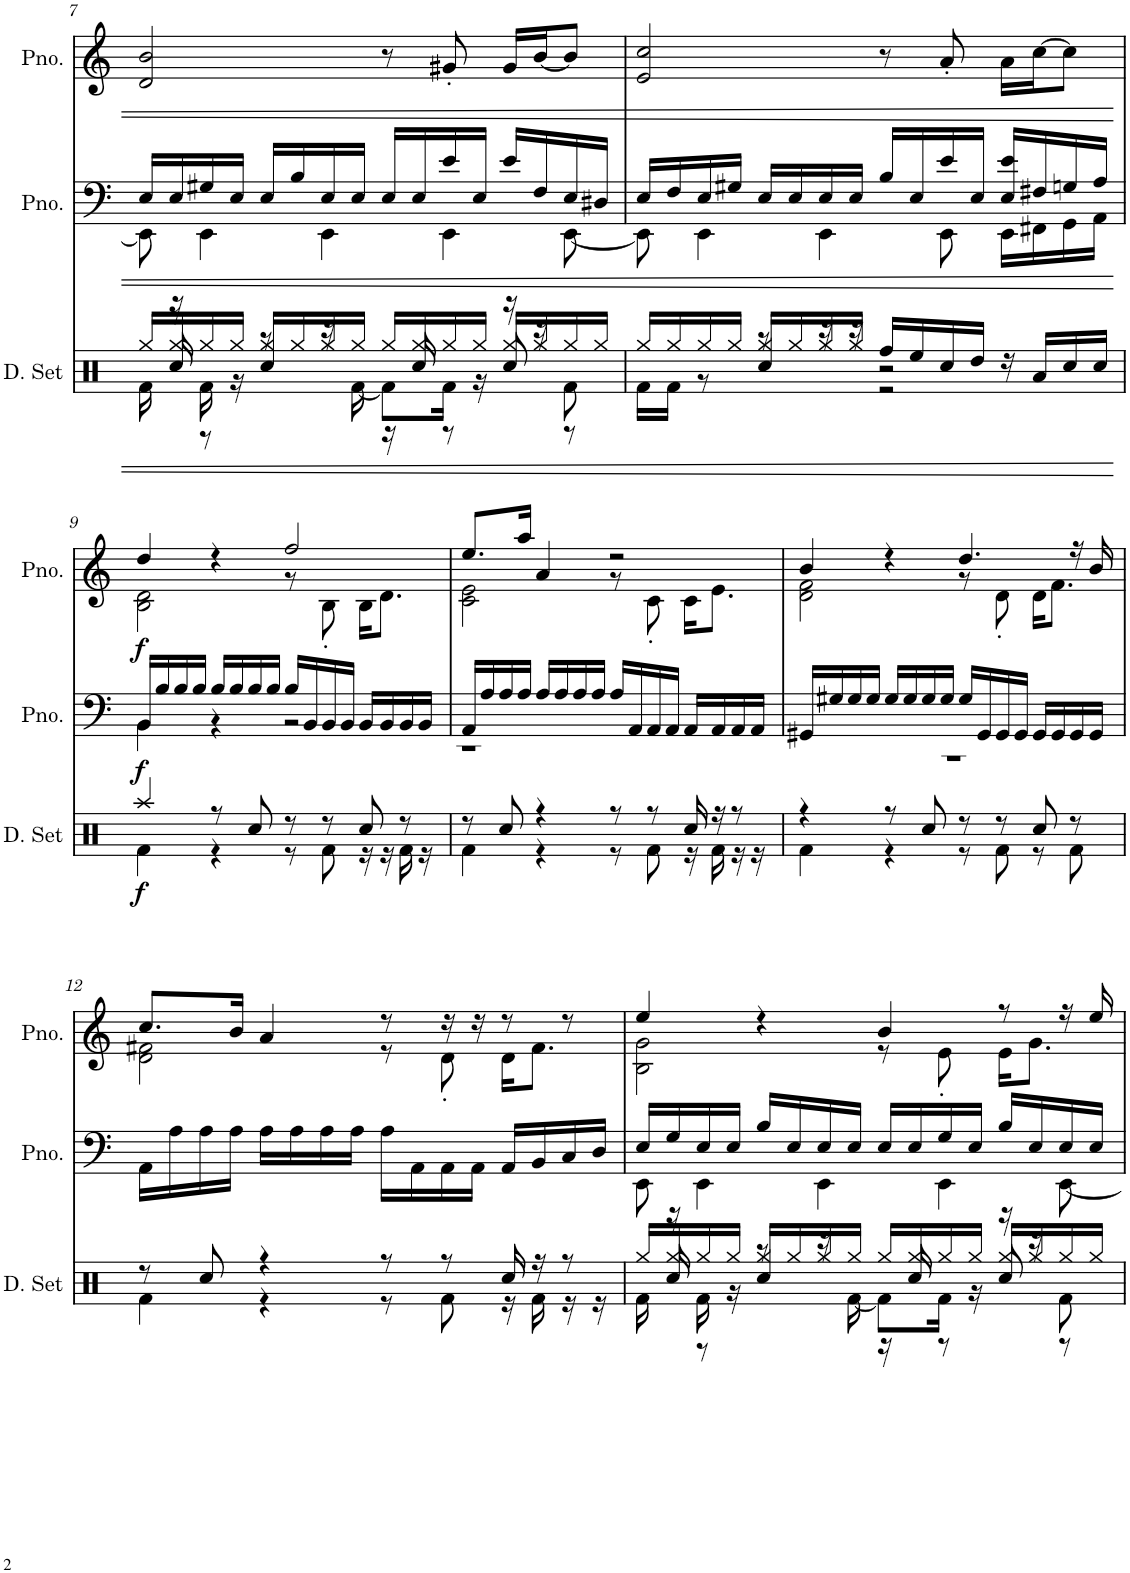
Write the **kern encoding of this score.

**kern	**dynam	**kern	**dynam	**kern	**dynam
*part3	*part3	*part2	*part2	*part1	*part1
*staff3	*staff3	*staff2	*staff2	*staff1	*staff1
*I"Drumset	*	*I"Piano	*	*I"Piano	*
*I'D. Set	*	*I'Pno.	*	*I'Pno.	*
!!LO:PB:g=z
*clefX	*	*clefF4	*	*clefG2	*
*	*	*Trd4c7	*	*	*
*k[]	*	*k[]	*	*k[]	*
*M4/4	*	*M4/4	*	*M4/4	*
=7	=7	=7	=7	=7	=7
*^	*	*^	*	*	*
*	*^	*	*	*	*	*	*
16Rgg/LL	16Rf\	16ryy	.	16E/LL	8EE\]	.	2d/ 2b/	.
16Rgg/	16r	16Rcc/	.	16E/	.	.	.	.
16Rgg/	16Rf\	8r	.	16G#X/	4EE\	.	.	.
16Rgg/JJ	16r	.	.	16E/JJ	.	.	.	.
16Rgg/LL	8r	4Rcc/	.	16E/LL	.	.	.	.
16Rgg/	.	.	.	16B/	.	.	.	.
16Rgg/	16r	.	.	16E/	4EE\	.	.	.
16Rgg/JJ	[16Rf\	.	.	16E/JJ	.	.	.	.
16Rgg/LL	8Rf\L]	16r	.	16E/LL	.	.	8r	.
16Rgg/	.	16Rcc/	.	16E/	.	.	.	.
16Rgg/	16Rf\Jk	8r	.	16e/	4EE\	.	8g#X'/	.
16Rgg/JJ	16r	.	.	16E/JJ	.	.	.	.
16Rgg/LL	16r	8Rcc/	.	16e/LL	.	.	16g#/LL	.
16Rgg/	16r	.	.	16F/	.	.	[16b/J	.
16Rgg/	8Rf\	8r	.	16E/	[8EE\	.	8b/J]	.
16Rgg/JJ	.	.	.	16D#X/JJ	.	.	.	.
=8	=8	=8	=8	=8	=8	=8	=8	=8
16Rgg/LL	16Rf\LL	4ryy	.	16E/LL	8EE\]	.	2e/ 2cc/	.
16Rgg/	16Rf\JJ	.	.	16F/	.	.	.	.
16Rgg/	8r	.	.	16E/	4EE\	.	.	.
16Rgg/JJ	.	.	.	16G#X/JJ	.	.	.	.
16Rgg/LL	8r	4Rcc/	.	16E/LL	.	.	.	.
16Rgg/	.	.	.	16E/	.	.	.	.
16Rgg/	16r	.	.	16E/	4EE\	.	.	.
16Rgg/JJ	16r	.	.	16E/JJ	.	.	.	.
16Rff/LL	2r	2r	.	16B/LL	.	.	8r	.
16Ree/	.	.	.	16E/	.	.	.	.
16Rcc/	.	.	.	16e/	8EE\	.	8a'/	.
16Rdd/JJ	.	.	.	16E/JJ	.	.	.	.
16r	.	.	.	16E/ 16e/LL	16EE\LL	.	16a\LL	.
16Ra/LL	.	.	.	16F#X/	16FF#X\	.	[16cc\J	.
16Rcc/	.	.	.	16Gn/	16GG\	.	8cc\J]	.
16Rcc/JJ	.	.	.	16A/JJ	16AA\JJ	.	.	.
*	*v	*v	*	*	*	*	*	*
!!LO:LB:g=z
=9	=9	=9	=9	=9	=9	=9	=9
*	*	*	*	*	*	*^	*
!	!	!LO:DY:b	!	!	!LO:DY:b	!	!	!LO:DY:b
4Raa/	4Rf\	f	16BB/LL	4BB\	f	4dd/	2B\ 2d\	f
.	.	.	16B/	.	.	.	.	.
.	.	.	16B/	.	.	.	.	.
.	.	.	16B/JJ	.	.	.	.	.
8r	4r	.	16B/LL	4r	.	4r	.	.
.	.	.	16B/	.	.	.	.	.
8Rcc/	.	.	16B/	.	.	.	.	.
.	.	.	16B/JJ	.	.	.	.	.
8r	8r	.	16B/LL	2r	.	2ff/	8r	.
.	.	.	16BB/	.	.	.	.	.
8r	8Rf\	.	16BB/	.	.	.	8B'\	.
.	.	.	16BB/JJ	.	.	.	.	.
8Rcc/	16r	.	16BB/LL	.	.	.	16B\KL	.
.	16r	.	16BB/	.	.	.	8.d\J	.
8r	16Rf\	.	16BB/	.	.	.	.	.
.	16r	.	16BB/JJ	.	.	.	.	.
=10	=10	=10	=10	=10	=10	=10	=10	=10
8r	4Rf\	.	16AA/LL	1r	.	8.ee/L	2c\ 2e\	.
.	.	.	16A/	.	.	.	.	.
8Rcc/	.	.	16A/	.	.	.	.	.
.	.	.	16A/JJ	.	.	16aa/Jk	.	.
4r	4r	.	16A/LL	.	.	4a/	.	.
.	.	.	16A/	.	.	.	.	.
.	.	.	16A/	.	.	.	.	.
.	.	.	16A/JJ	.	.	.	.	.
8r	8r	.	16A/LL	.	.	2r	8r	.
.	.	.	16AA/	.	.	.	.	.
8r	8Rf\	.	16AA/	.	.	.	8c'\	.
.	.	.	16AA/JJ	.	.	.	.	.
16Rcc/	16r	.	16AA/LL	.	.	.	16c\KL	.
16r	16Rf\	.	16AA/	.	.	.	8.e\J	.
8r	16r	.	16AA/	.	.	.	.	.
.	16r	.	16AA/JJ	.	.	.	.	.
=11	=11	=11	=11	=11	=11	=11	=11	=11
4r	4Rf\	.	16GG#X/LL	1r	.	4b/	2d\ 2f\	.
.	.	.	16G#X/	.	.	.	.	.
.	.	.	16G#/	.	.	.	.	.
.	.	.	16G#/JJ	.	.	.	.	.
8r	4r	.	16G#/LL	.	.	4r	.	.
.	.	.	16G#/	.	.	.	.	.
8Rcc/	.	.	16G#/	.	.	.	.	.
.	.	.	16G#/JJ	.	.	.	.	.
8r	8r	.	16G#/LL	.	.	4.dd/	8r	.
.	.	.	16GG#/	.	.	.	.	.
8r	8Rf\	.	16GG#/	.	.	.	8d'\	.
.	.	.	16GG#/JJ	.	.	.	.	.
8Rcc/	8r	.	16GG#/LL	.	.	.	16d\KL	.
.	.	.	16GG#/	.	.	.	8.f\J	.
8r	8Rf\	.	16GG#/	.	.	16r	.	.
.	.	.	16GG#/JJ	.	.	16b/	.	.
*	*	*	*v	*v	*	*	*	*
!!LO:LB:g=z	!!
=12	=12	=12	=12	=12	=12	=12	=12
8r	4Rf\	.	16AA\LL	.	8.cc/L	2d\ 2f#X\	.
.	.	.	16A\	.	.	.	.
8Rcc/	.	.	16A\	.	.	.	.
.	.	.	16A\JJ	.	16b/Jk	.	.
4r	4r	.	16A\LL	.	4a/	.	.
.	.	.	16A\	.	.	.	.
.	.	.	16A\	.	.	.	.
.	.	.	16A\JJ	.	.	.	.
8r	8r	.	16A\LL	.	8r	8r	.
.	.	.	16AA\	.	.	.	.
8r	8Rf\	.	16AA\	.	16r	8d'\	.
.	.	.	16AA\JJ	.	16r	.	.
16Rcc/	16r	.	16AA/LL	.	8r	16d\KL	.
16r	16Rf\	.	16BB/	.	.	8.f#\J	.
8r	16r	.	16C/	.	8r	.	.
.	16r	.	16D/JJ	.	.	.	.
=13	=13	=13	=13	=13	=13	=13	=13
*	*^	*	*^	*	*	*	*
16Rgg/LL	16Rf\	16ryy	.	16E/LL	8EE\	.	4ee/	2B\ 2g\	.
16Rgg/	16r	16Rcc/	.	16G/	.	.	.	.	.
16Rgg/	16Rf\	8r	.	16E/	4EE\	.	.	.	.
16Rgg/JJ	16r	.	.	16E/JJ	.	.	.	.	.
16Rgg/LL	8r	4Rcc/	.	16B/LL	.	.	4r	.	.
16Rgg/	.	.	.	16E/	.	.	.	.	.
16Rgg/	16r	.	.	16E/	4EE\	.	.	.	.
16Rgg/JJ	[16Rf\	.	.	16E/JJ	.	.	.	.	.
16Rgg/LL	8Rf\L]	16r	.	16E/LL	.	.	4b/	8r	.
16Rgg/	.	16Rcc/	.	16E/	.	.	.	.	.
16Rgg/	16Rf\Jk	8r	.	16G/	4EE\	.	.	8e'\	.
16Rgg/JJ	16r	.	.	16E/JJ	.	.	.	.	.
16Rgg/LL	16r	8Rcc/	.	16B/LL	.	.	8r	16e\KL	.
16Rgg/	16r	.	.	16E/	.	.	.	8.g\J	.
16Rgg/	8Rf\	8r	.	16E/	[8EE\	.	16r	.	.
16Rgg/JJ	.	.	.	16E/JJ	.	.	16ee/	.	.
*v	*v	*v	*	*	*	*	*v	*v	*
*	*	*v	*v	*	*	*
=	=	=	=	=	=
*-	*-	*-	*-	*-	*-
